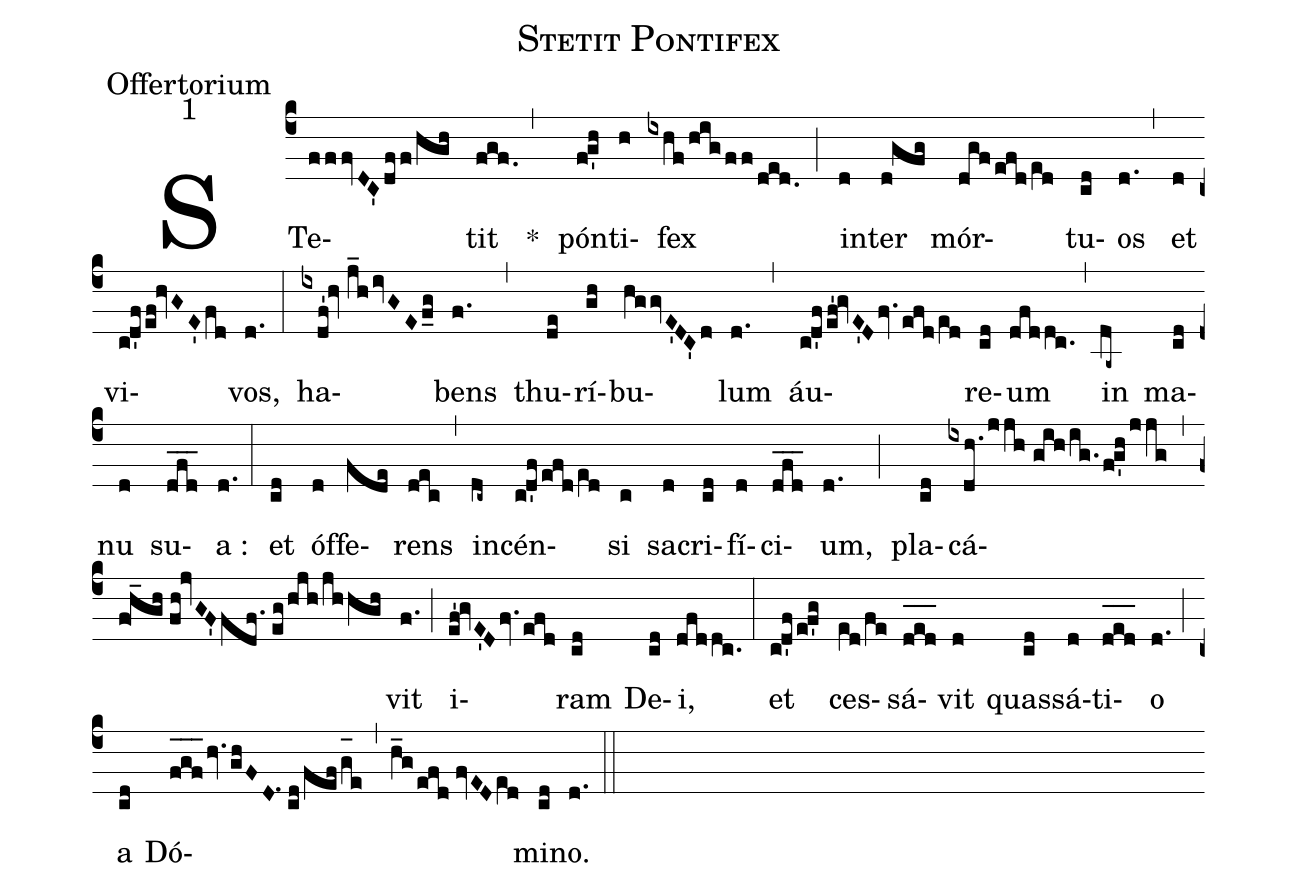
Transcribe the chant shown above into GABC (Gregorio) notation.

name:Stetit Pontifex;
office-part:Offertorium;
mode:1;
%%
(c4) STe(fffvDC'dff/hgh)tit(fgf.) <clear>*(,) pón(fg'h)ti(h)fex(ixhf/higff/ded.) (;) in(d)ter(d!gfg) mór(dgfefd/e[ll:1]d)tu(cd)os(d.) (,) et(d) vi(cd'f/ef!hvGE'fd)vos,(d.) (:) ha(ixdf'!hv//j_hivGEf_g)bens(f.) (,) thu(de)rí(gh)bu(hggvE'DC'd)lum(d.) (,) áu(cd'f/ef'!gvE'Dfv.efd/e[ll:1]d)re(cd)um(dfddc.) (,) in(da~) ma(cd)nu(d) su(dfd___)a :(d.) (:) et(cd) óf(d)fe(fde)rens(dec) (,) in(dc~)cén(cd'f/efd/e[ll:1]d)si(c) sa(d)cri(cd)fí(d)ci(dfd___)um,(d.) (;) pla(cd)cá(ixdh./jjh//gih/ig.fg'h/jjg)(,)(f!h_gh//fh!jvGF'fdf.//eg/hjh/jhhgh)vit(f.) (;) i(ef'!gvE'Dfv.efd)ram(cd) De(cd)i,(dfddc.) (:) et(cd'f/ef'g) ces(e[ll:1]d/fe)sá(d_[oh:h]e_[oh:h]d_[oh:h])vit(d) quas(cd)sá(d)ti(d_[oh:h]e_[oh:h]d_[oh:h])o(d.) (;) a(cd) Dó(f_[oh:h]g_[oh:h]f_[oh:h]hv.ghFD.1//cd/fefg_[oh:h]e)(,)(h_gefd//fvEDe[ll:1]d)mi(cd)no.(d.) (::)
